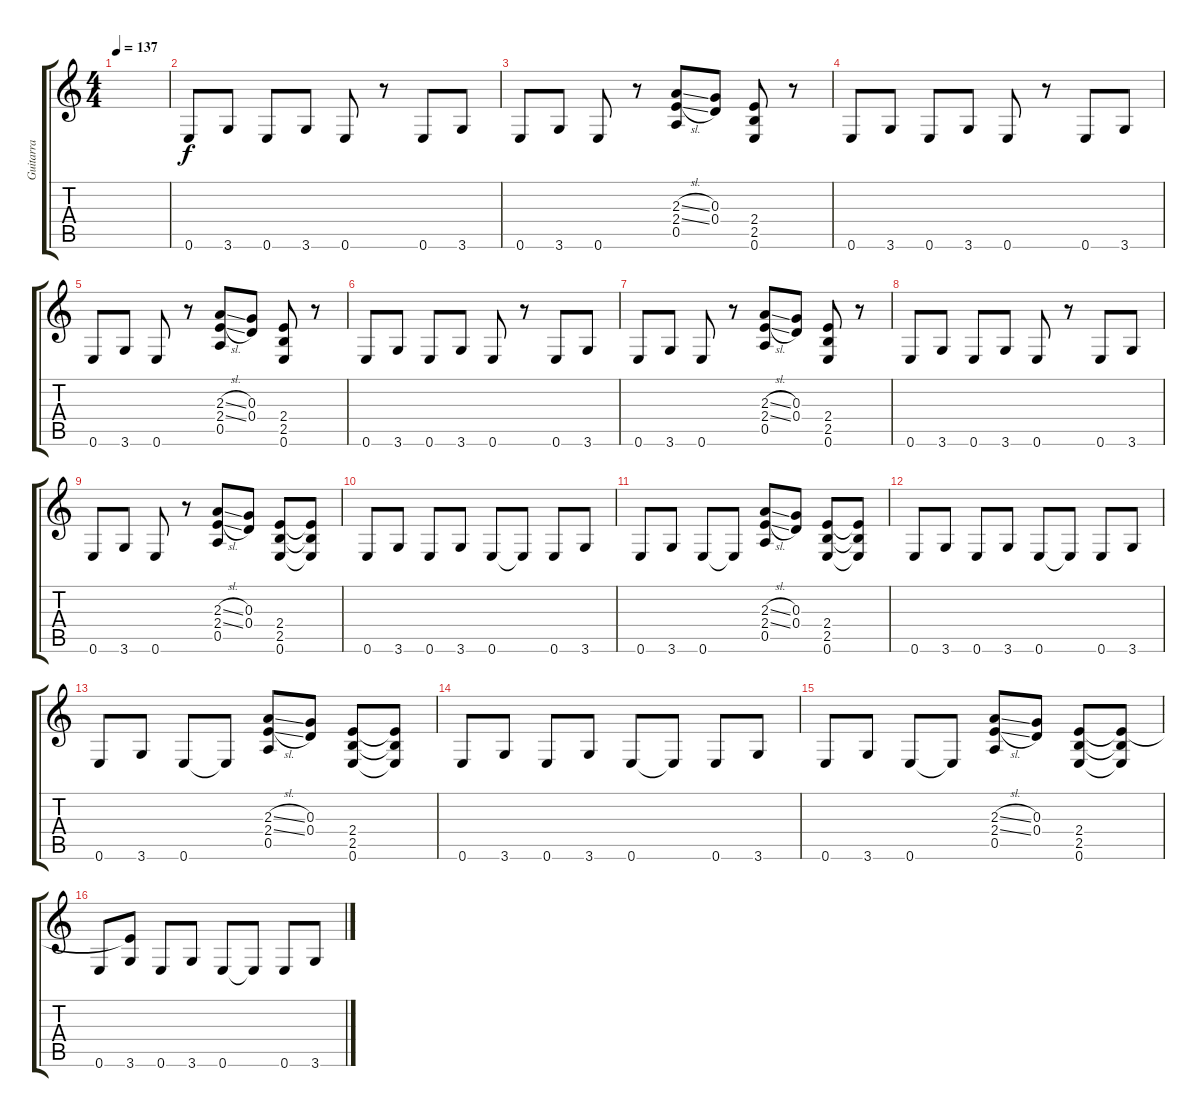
\track ("Guitarra" "Guitarra") {instrument overdrivenguitar}
\staff {score tabs}
\tuning (E4 B3 G3 D3 A2 E2) {hide}
\ts (4 4)
\tempo 137
\clef g2
\ks c
|
0.6.8 3.6.8 0.6.8 3.6.8 0.6.8 r.8 0.6.8 3.6.8 |
0.6.8 3.6.8 0.6.8 r.8 (2.3{sl} 2.4{sl} 0.5).8 (0.3 0.4).8 (2.4 2.5 0.6).8 r.8 |
0.6.8 3.6.8 0.6.8 3.6.8 0.6.8 r.8 0.6.8 3.6.8 |
0.6.8 3.6.8 0.6.8 r.8 (2.3{sl} 2.4{sl} 0.5).8 (0.3 0.4).8 (2.4 2.5 0.6).8 r.8 |
0.6.8 3.6.8 0.6.8 3.6.8 0.6.8 r.8 0.6.8 3.6.8 |
0.6.8 3.6.8 0.6.8 r.8 (2.3{sl} 2.4{sl} 0.5).8 (0.3 0.4).8 (2.4 2.5 0.6).8 r.8 |
0.6.8 3.6.8 0.6.8 3.6.8 0.6.8 r.8 0.6.8 3.6.8 |
0.6.8 3.6.8 0.6.8 r.8 (2.3{sl} 2.4{sl} 0.5).8 (0.3 0.4).8 (2.4 2.5 0.6).8 (2.4{t} 2.5{t} 0.6{t}).8 |
0.6.8 3.6.8 0.6.8 3.6.8 0.6.8 0.6{t}.8 0.6.8 3.6.8 |
0.6.8 3.6.8 0.6.8 0.6{t}.8 (2.3{sl} 2.4{sl} 0.5).8 (0.3 0.4).8 (2.4 2.5 0.6).8 (2.4{t} 2.5{t} 0.6{t}).8 |
0.6.8 3.6.8 0.6.8 3.6.8 0.6.8 0.6{t}.8 0.6.8 3.6.8 |
0.6.8 3.6.8 0.6.8 0.6{t}.8 (2.3{sl} 2.4{sl} 0.5).8 (0.3 0.4).8 (2.4 2.5 0.6).8 (2.4{t} 2.5{t} 0.6{t}).8 |
0.6.8 3.6.8 0.6.8 3.6.8 0.6.8 0.6{t}.8 0.6.8 3.6.8 |
0.6.8 3.6.8 0.6.8 0.6{t}.8 (2.3{sl} 2.4{sl} 0.5).8 (0.3 0.4).8 (2.4 2.5 0.6).8 (2.4{t} 2.5{t} 0.6{t}).8 |
0.6.8 (2.4{t} 3.6).8 0.6.8 3.6.8 0.6.8 0.6{t}.8 0.6.8 3.6.8
